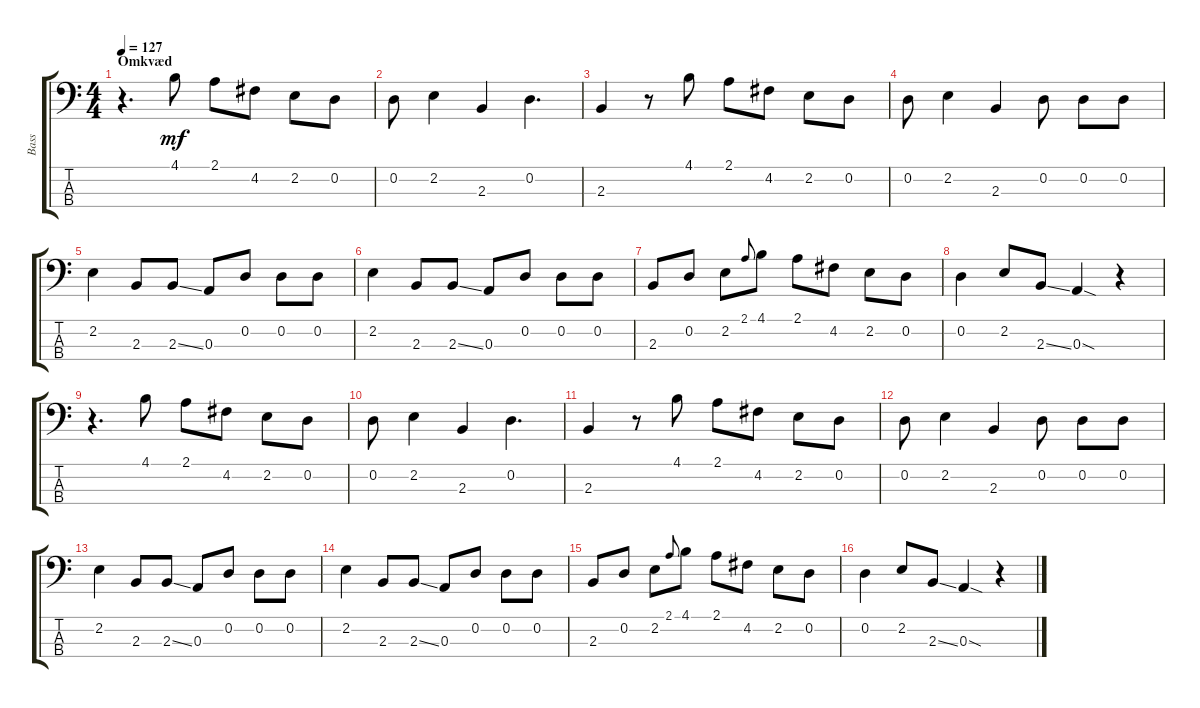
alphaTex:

\track ("Bass" "Bass") {instrument electricbassfinger}
\staff {score tabs}
\tuning (G2 D2 A1 E1) {hide}
\ts (4 4)
\section ("" "Omkvæd")
\tempo 127
\clef f4
\ks c
r.4{d dy mf} 4.1.8 2.1.8 4.2.8 2.2.8 0.2.8 |
0.2.8 2.2.4 2.3.4 0.2.4{d} |
2.3.4 r.8 4.1.8 2.1.8 4.2.8 2.2.8 0.2.8 |
0.2.8 2.2.4 2.3.4 0.2.8 0.2.8 0.2.8 |
2.2.4 2.3.8 2.3{ss}.8 0.3.8 0.2.8 0.2.8 0.2.8 |
2.2.4 2.3.8 2.3{ss}.8 0.3.8 0.2.8 0.2.8 0.2.8 |
2.3.8 0.2.8 2.2.8 2.1.8{gr onbeat} 4.1.8 2.1.8 4.2.8 2.2.8 0.2.8 |
0.2.4 2.2.8 2.3{ss}.8 0.3{sod}.4 r.4 |
r.4{d} 4.1.8 2.1.8 4.2.8 2.2.8 0.2.8 |
0.2.8 2.2.4 2.3.4 0.2.4{d} |
2.3.4 r.8 4.1.8 2.1.8 4.2.8 2.2.8 0.2.8 |
0.2.8 2.2.4 2.3.4 0.2.8 0.2.8 0.2.8 |
2.2.4 2.3.8 2.3{ss}.8 0.3.8 0.2.8 0.2.8 0.2.8 |
2.2.4 2.3.8 2.3{ss}.8 0.3.8 0.2.8 0.2.8 0.2.8 |
2.3.8 0.2.8 2.2.8 2.1.8{gr onbeat} 4.1.8 2.1.8 4.2.8 2.2.8 0.2.8 |
0.2.4 2.2.8 2.3{ss}.8 0.3{sod}.4 r.4
